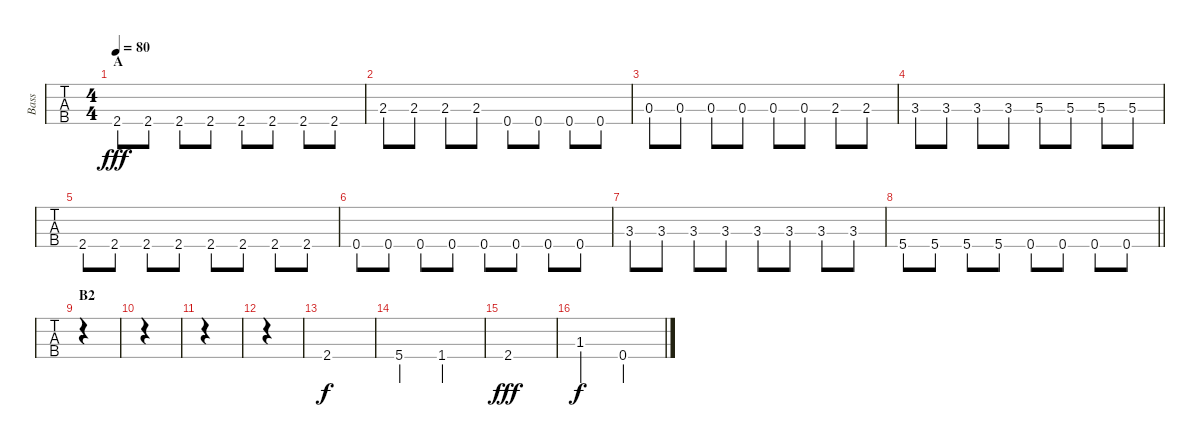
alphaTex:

\track ("Bass" "Bass") {instrument electricbassfinger}
\staff {tabs}
\tuning (G2 D2 A1 D1) {hide}
\ts (4 4)
\section ("" "A")
\tempo 80
\clef f4
\ks c
2.4.8{dy fff} 2.4.8 2.4.8 2.4.8 2.4.8 2.4.8 2.4.8 2.4.8 |
2.3.8 2.3.8 2.3.8 2.3.8 0.4.8 0.4.8 0.4.8 0.4.8 |
0.3.8 0.3.8 0.3.8 0.3.8 0.3.8 0.3.8 2.3.8 2.3.8 |
3.3.8 3.3.8 3.3.8 3.3.8 5.3.8 5.3.8 5.3.8 5.3.8 |
2.4.8 2.4.8 2.4.8 2.4.8 2.4.8 2.4.8 2.4.8 2.4.8 |
0.4.8 0.4.8 0.4.8 0.4.8 0.4.8 0.4.8 0.4.8 0.4.8 |
3.3.8 3.3.8 3.3.8 3.3.8 3.3.8 3.3.8 3.3.8 3.3.8 |
\barLineRight lightlight
5.4.8 5.4.8 5.4.8 5.4.8 0.4.8 0.4.8 0.4.8 0.4.8 |
\section ("" "B2")
|
|
|
|
2.4.1{dy f} |
5.4.2 1.4.2 |
2.4.1{dy fff} |
1.3.2{dy f} 0.4.2
